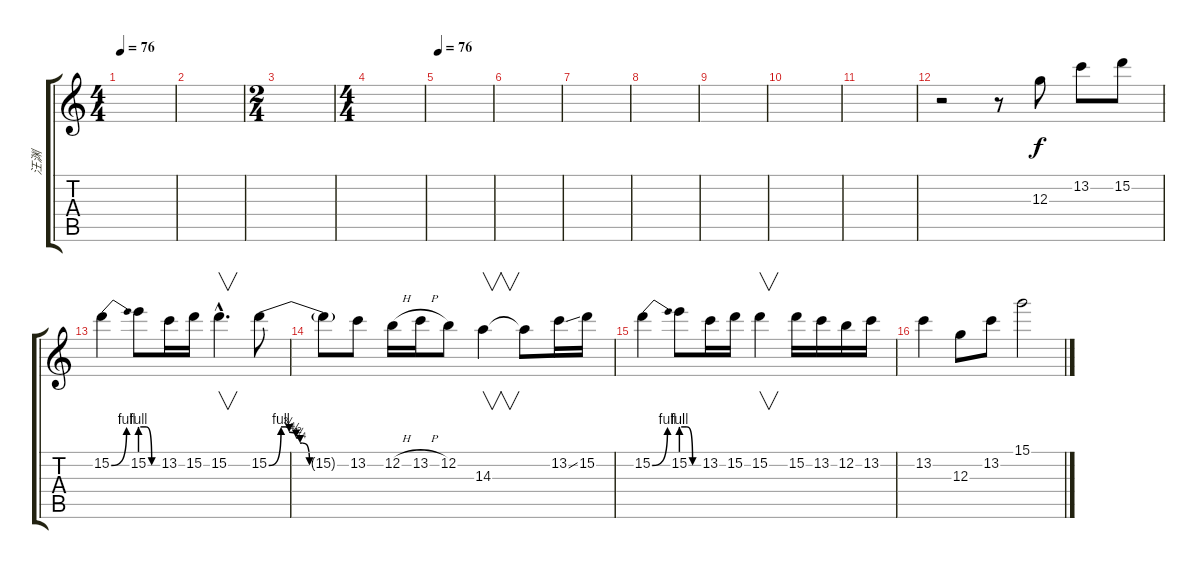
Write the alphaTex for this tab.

\track ("汪渊" "汪渊") {instrument acousticguitarnylon}
\staff {score tabs}
\tuning (E4 B3 G3 D3 A2 E2) {hide}
\ts (4 4)
\tempo 76
\clef g2
\ks c
|
|
\ts (2 4)
|
\ts (4 4)
|
\tempo 76
|
|
|
|
|
|
|
r.2 r.8 12.3.8{instrument overdrivenguitar} 13.2.8 15.2.8 |
15.2{be (bend 0 0 60 4)}.4 15.2{be (custom 0 4 20 4 40 0 60 0)}.8 13.2.16 15.2.16 15.2{hac}.4{v d} 15.2{be (custom 0 0 9 4 13 4 15 3 20 2 23 1 25 1 30 0 45 0 60 0)}.8 |
15.2{t}.8 13.2.8 12.2{h}.16 13.2{h}.16 12.2.8 14.3.4{v} 14.3{t}.8 13.2{ss}.16 15.2.16 |
15.2{be (bend 0 0 60 4)}.4 15.2{be (custom 0 4 20 4 40 0 60 0)}.8 13.2.16 15.2.16 15.2.4{v} 15.2.16 13.2.16 12.2.16 13.2.16 |
13.2.4 12.3.8 13.2.8 15.1.2
